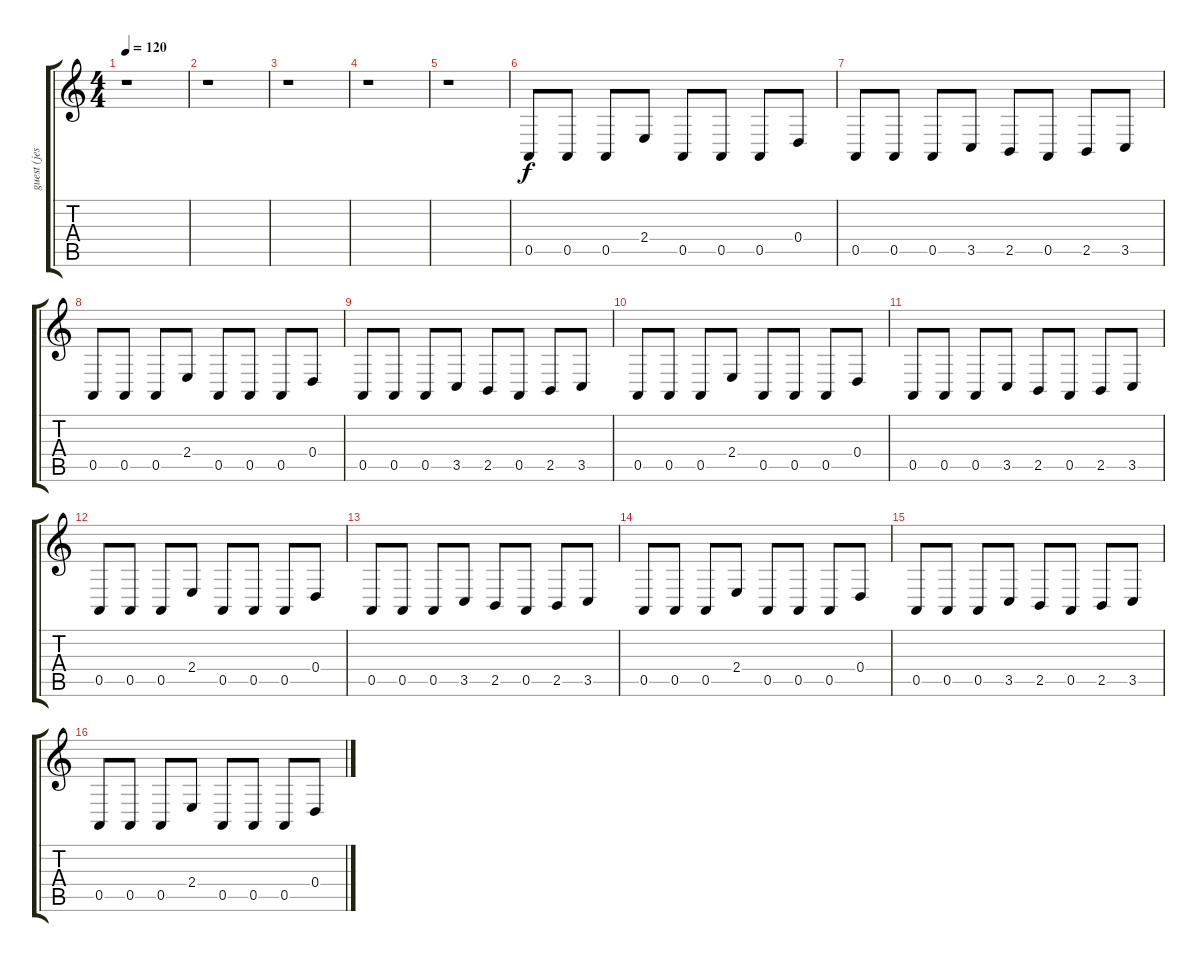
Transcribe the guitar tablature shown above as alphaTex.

\track ("guest (jessica) atmosphere" "guest (jes") {instrument fx4atmosphere}
\staff {score tabs}
\tuning (E4 B3 G3 D3 A2 E2) {hide}
\ts (4 4)
\tempo 120
\clef g2
\ks c
r.1{dy f} |
r.1 |
r.1 |
r.1 |
r.1 |
0.5.8 0.5.8 0.5.8 2.4.8 0.5.8 0.5.8 0.5.8 0.4.8 |
0.5.8 0.5.8 0.5.8 3.5.8 2.5.8 0.5.8 2.5.8 3.5.8 |
0.5.8 0.5.8 0.5.8 2.4.8 0.5.8 0.5.8 0.5.8 0.4.8 |
0.5.8 0.5.8 0.5.8 3.5.8 2.5.8 0.5.8 2.5.8 3.5.8 |
0.5.8 0.5.8 0.5.8 2.4.8 0.5.8 0.5.8 0.5.8 0.4.8 |
0.5.8 0.5.8 0.5.8 3.5.8 2.5.8 0.5.8 2.5.8 3.5.8 |
0.5.8 0.5.8 0.5.8 2.4.8 0.5.8 0.5.8 0.5.8 0.4.8 |
0.5.8 0.5.8 0.5.8 3.5.8 2.5.8 0.5.8 2.5.8 3.5.8 |
0.5.8 0.5.8 0.5.8 2.4.8 0.5.8 0.5.8 0.5.8 0.4.8 |
0.5.8 0.5.8 0.5.8 3.5.8 2.5.8 0.5.8 2.5.8 3.5.8 |
0.5.8 0.5.8 0.5.8 2.4.8 0.5.8 0.5.8 0.5.8 0.4.8
